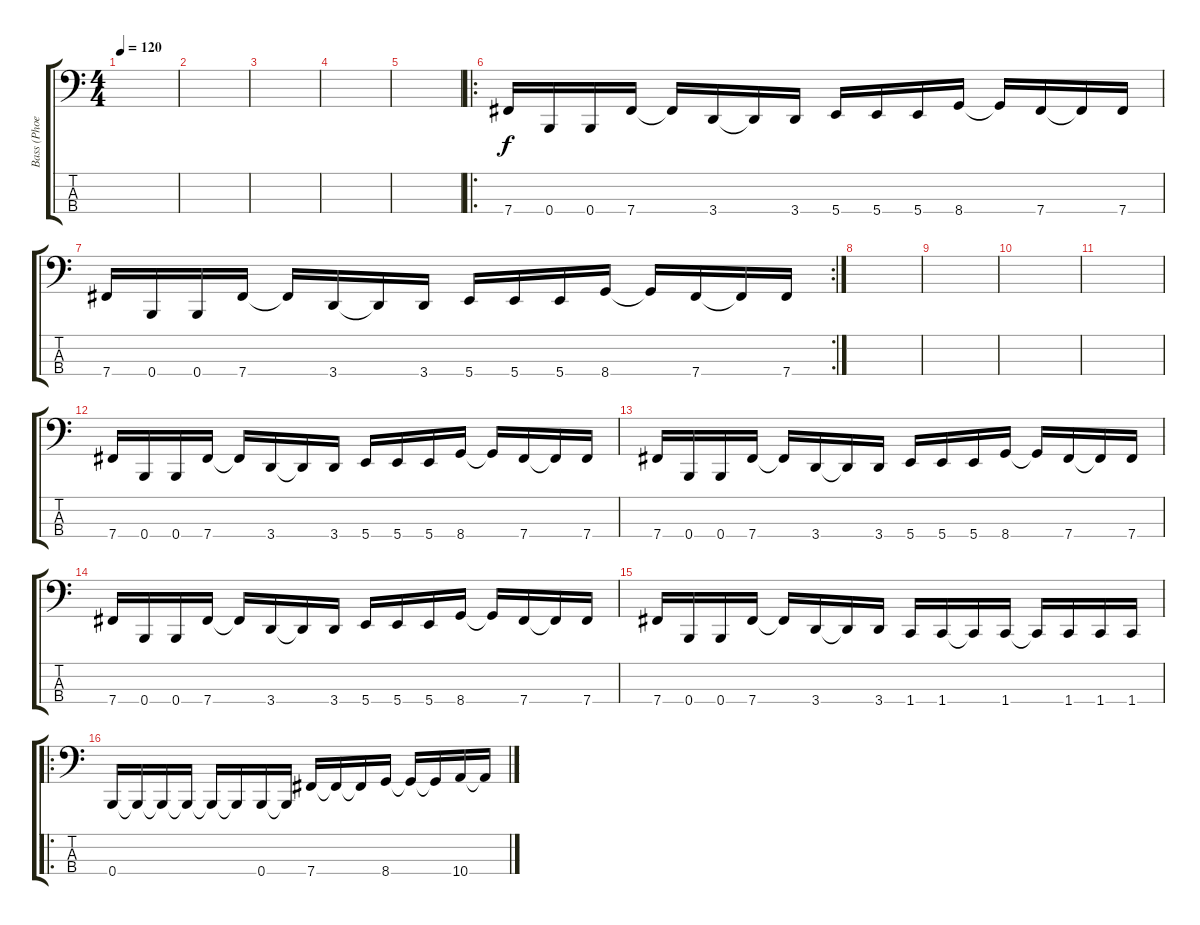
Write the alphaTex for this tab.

\track ("Bass (Phoenix)" "Bass (Phoe") {instrument electricbassfinger}
\staff {score tabs}
\tuning (E2 B1 Gb1 B0) {hide}
\ts (4 4)
\tempo 120
\clef f4
\ks c
|
|
|
|
|
\ro
7.4.16 0.4.16 0.4.16 7.4.16 7.4{t}.16 3.4.16 3.4{t}.16 3.4.16 5.4.16 5.4.16 5.4.16 8.4.16 8.4{t}.16 7.4.16 7.4{t}.16 7.4.16 |
\rc 2
7.4.16 0.4.16 0.4.16 7.4.16 7.4{t}.16 3.4.16 3.4{t}.16 3.4.16 5.4.16 5.4.16 5.4.16 8.4.16 8.4{t}.16 7.4.16 7.4{t}.16 7.4.16 |
|
|
|
|
7.4.16 0.4.16 0.4.16 7.4.16 7.4{t}.16 3.4.16 3.4{t}.16 3.4.16 5.4.16 5.4.16 5.4.16 8.4.16 8.4{t}.16 7.4.16 7.4{t}.16 7.4.16 |
7.4.16 0.4.16 0.4.16 7.4.16 7.4{t}.16 3.4.16 3.4{t}.16 3.4.16 5.4.16 5.4.16 5.4.16 8.4.16 8.4{t}.16 7.4.16 7.4{t}.16 7.4.16 |
7.4.16 0.4.16 0.4.16 7.4.16 7.4{t}.16 3.4.16 3.4{t}.16 3.4.16 5.4.16 5.4.16 5.4.16 8.4.16 8.4{t}.16 7.4.16 7.4{t}.16 7.4.16 |
7.4.16 0.4.16 0.4.16 7.4.16 7.4{t}.16 3.4.16 3.4{t}.16 3.4.16 1.4.16 1.4.16 1.4{t}.16 1.4.16 1.4{t}.16 1.4.16 1.4.16 1.4.16 |
\ro
0.4.16 0.4{t}.16 0.4{t}.16 0.4{t}.16 0.4{t}.16 0.4{t}.16 0.4.16 0.4{t}.16 7.4.16 7.4{t}.16 7.4{t}.16 8.4.16 8.4{t}.16 8.4{t}.16 10.4.16 10.4{t}.16
